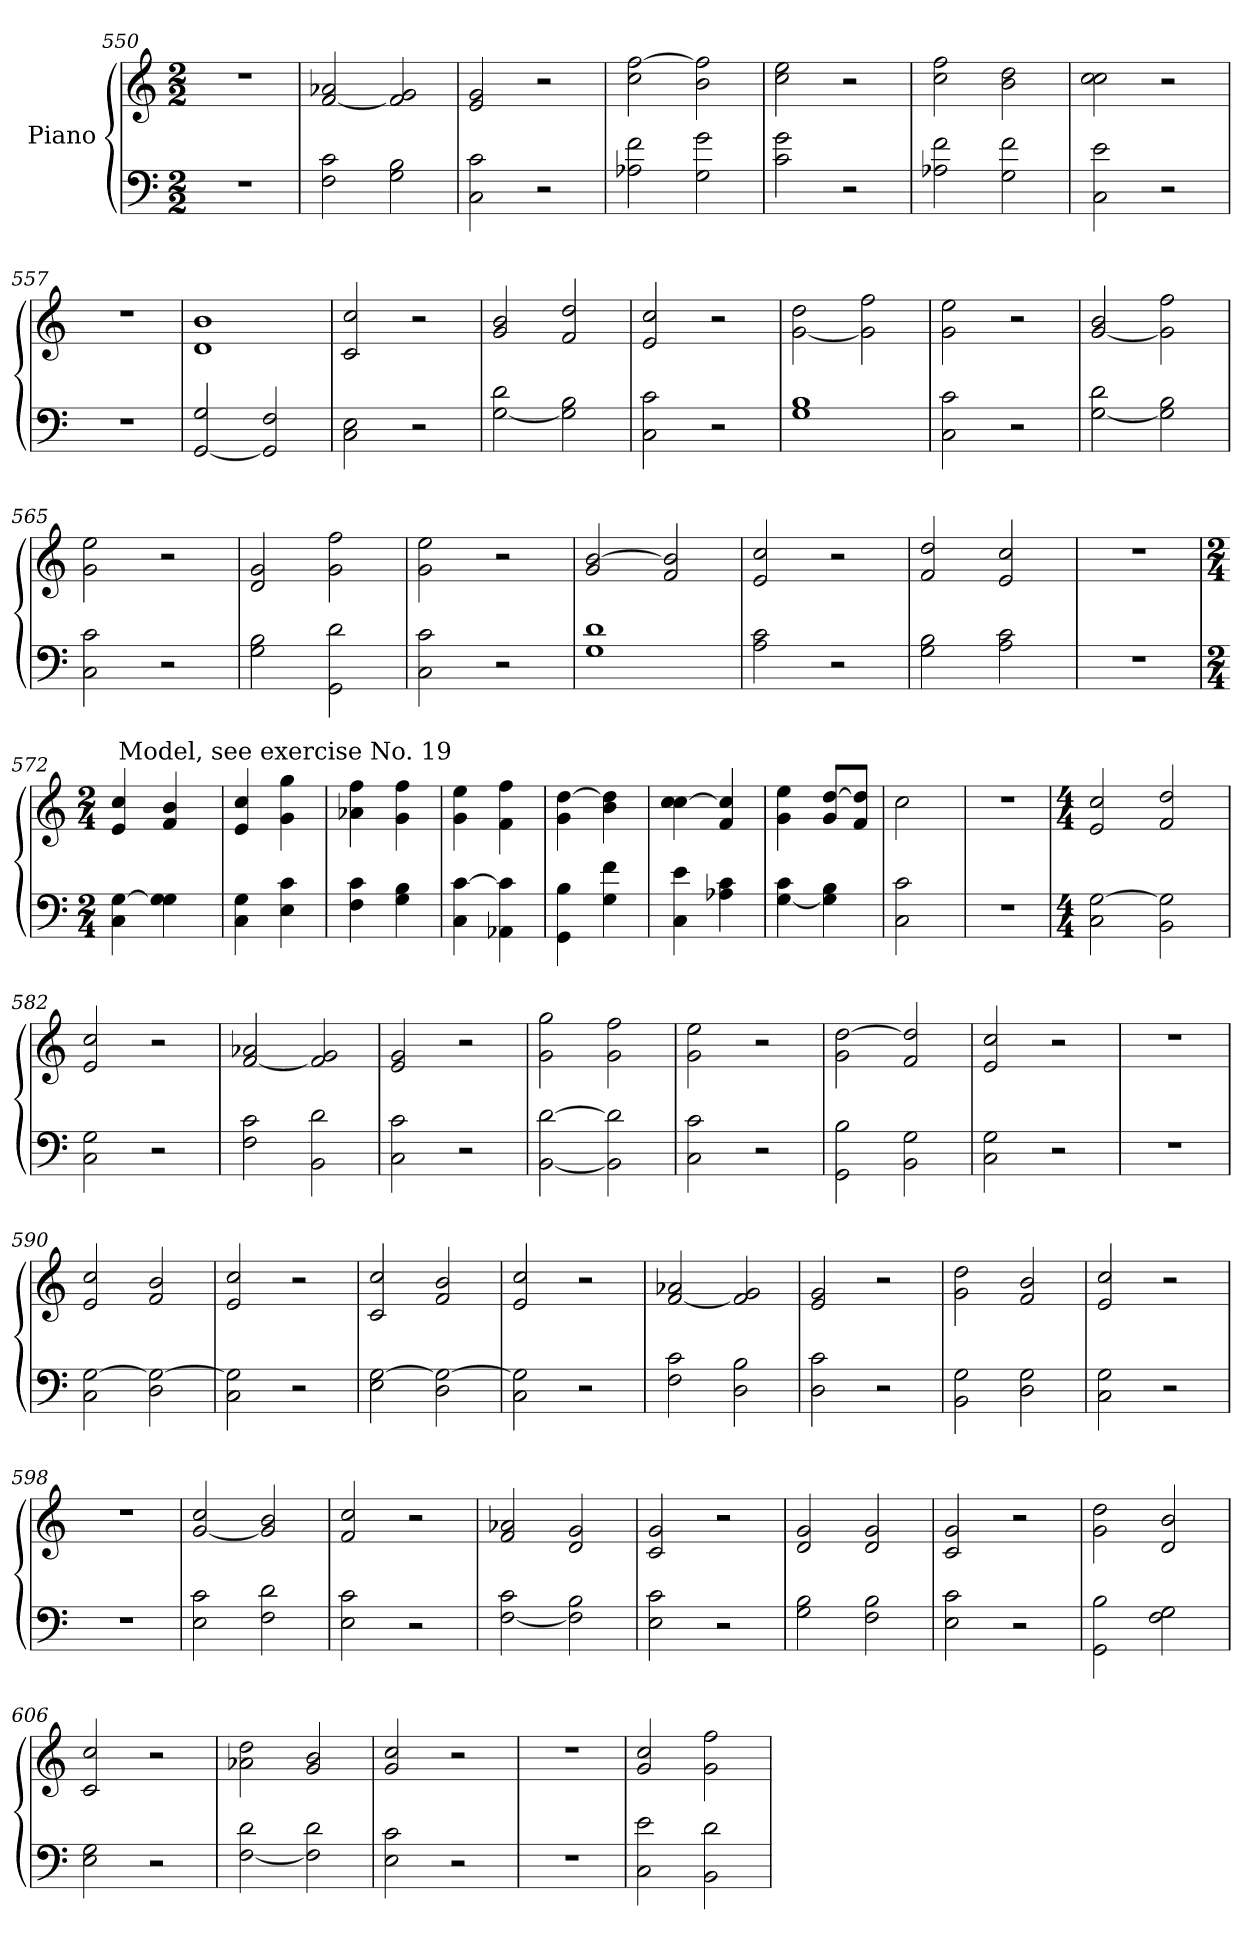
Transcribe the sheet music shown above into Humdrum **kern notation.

**kern	**kern
*part1	*part1
*staff2	*staff1
*I"Piano	*
*clefF4	*clefG2
*k[]	*k[]
*C:	*C:
*M2/2	*M2/2
=550	=550
1r	1r
=551	=551
2F\ 2c\	[2f/ 2a-X/
2G\ 2B\	2f/] 2g/
!!LO:LB:g=z
=552	=552
2C\ 2c\	2e/ 2g/
2r	2r
=553	=553
2A-X\ 2f\	2cc\ [2ff\
2G\ 2g\	2b\ 2ff\]
=554	=554
2c\ 2g\	2cc\ 2ee\
2r	2r
=555	=555
2A-X\ 2f\	2cc\ 2ff\
2G\ 2f\	2b\ 2dd\
=556	=556
2C\ 2e\	2cc\ 2cc\
2r	2r
=557	=557
1r	1r
=558	=558
[2GG/ 2G/	1d 1b
2GG/] 2F/	.
!!LO:LB:g=z
=559	=559
2C\ 2E\	2c/ 2cc/
2r	2r
=560	=560
[2G\ 2d\	2g/ 2b/
2G\] 2B\	2f/ 2dd/
=561	=561
2C\ 2c\	2e/ 2cc/
2r	2r
=562	=562
1G 1B	[2g\ 2dd\
.	2g\] 2ff\
=563	=563
2C\ 2c\	2g\ 2ee\
2r	2r
=564	=564
[2G\ 2d\	[2g/ 2b/
2G\] 2B\	2g\] 2ff\
=565	=565
2C\ 2c\	2g\ 2ee\
2r	2r
!!LO:LB:g=z
=566	=566
2G\ 2B\	2d/ 2g/
2GG\ 2d\	2g\ 2ff\
=567	=567
2C\ 2c\	2g\ 2ee\
2r	2r
=568	=568
1G 1d	2g/ [2b/
.	2f/ 2b/]
=569	=569
2A\ 2c\	2e/ 2cc/
2r	2r
=570	=570
2G\ 2B\	2f/ 2dd/
2A\ 2c\	2e/ 2cc/
=571	=571
1r	1r
=572	=572
*M2/4	*M2/4
*	*^
4C\ [4G\	4e/ 4cc/	96ryy
!	!	!LO:TX:a:t=Model, see exercise No. 19
.	.	3ryy
4G\] 4G\	4f/ 4b/	.
.	.	12...ryy
*	*v	*v
!!LO:LB:g=z
=573	=573
4C\ 4G\	4e/ 4cc/
4E\ 4c\	4g\ 4gg\
=574	=574
4F\ 4c\	4a-X\ 4ff\
4G\ 4B\	4g\ 4ff\
=575	=575
4C\ [4c\	4g\ 4ee\
4AA-X\ 4c\]	4f\ 4ff\
=576	=576
4GG\ 4B\	4g\ [4dd\
4G\ 4f\	4b\ 4dd\]
=577	=577
4C\ 4e\	4cc\ [4cc\
4A-X\ 4c\	4f/ 4cc/]
=578	=578
[4G\ 4c\	4g\ 4ee\
4G\] 4B\	8g/ [8dd/L
.	8f/ 8dd/]J
=579	=579
2C\ 2c\	2cc\
=580	=580
2r	2r
=581	=581
*M4/4	*M4/4
2C\ [2G\	2e/ 2cc/
2BB\ 2G\]	2f/ 2dd/
!!LO:PB:g=z
=582	=582
2C\ 2G\	2e/ 2cc/
2r	2r
=583	=583
2F\ 2c\	[2f/ 2a-X/
2BB\ 2d\	2f/] 2g/
=584	=584
2C\ 2c\	2e/ 2g/
2r	2r
=585	=585
[2BB\ [2d\	2g\ 2gg\
2BB\] 2d\]	2g\ 2ff\
=586	=586
2C\ 2c\	2g\ 2ee\
2r	2r
=587	=587
2GG\ 2B\	2g\ [2dd\
2BB\ 2G\	2f/ 2dd/]
=588	=588
2C\ 2G\	2e/ 2cc/
2r	2r
!!LO:LB:g=z
=589	=589
1r	1r
=590	=590
2C\ [2G\	2e/ 2cc/
2D\ 2G\_	2f/ 2b/
=591	=591
2C\ 2G\]	2e/ 2cc/
2r	2r
=592	=592
2E\ [2G\	2c/ 2cc/
2D\ 2G\_	2f/ 2b/
=593	=593
2C\ 2G\]	2e/ 2cc/
2r	2r
=594	=594
2F\ 2c\	[2f/ 2a-X/
2D\ 2B\	2f/] 2g/
=595	=595
2D\ 2c\	2e/ 2g/
2r	2r
!!LO:LB:g=z
=596	=596
2BB\ 2G\	2g\ 2dd\
2D\ 2G\	2f/ 2b/
=597	=597
2C\ 2G\	2e/ 2cc/
2r	2r
=598	=598
1r	1r
=599	=599
2E\ 2c\	[2g/ 2cc/
2F\ 2d\	2g/] 2b/
=600	=600
2E\ 2c\	2f/ 2cc/
2r	2r
=601	=601
[2F\ 2c\	2f/ 2a-X/
2F\] 2B\	2d/ 2g/
=602	=602
2E\ 2c\	2c/ 2g/
2r	2r
!!LO:LB:g=z
=603	=603
2G\ 2B\	2d/ 2g/
2F\ 2B\	2d/ 2g/
=604	=604
2E\ 2c\	2c/ 2g/
2r	2r
=605	=605
2GG\ 2B\	2g\ 2dd\
2F\ 2G\	2d/ 2b/
=606	=606
2E\ 2G\	2c/ 2cc/
2r	2r
=607	=607
[2F\ 2d\	2a-X\ 2dd\
2F\] 2d\	2g/ 2b/
=608	=608
2E\ 2c\	2g/ 2cc/
2r	2r
=609	=609
1r	1r
!!LO:LB:g=z
=610	=610
2C\ 2e\	2g/ 2cc/
2BB\ 2d\	2g\ 2ff\
=	=
*-	*-
